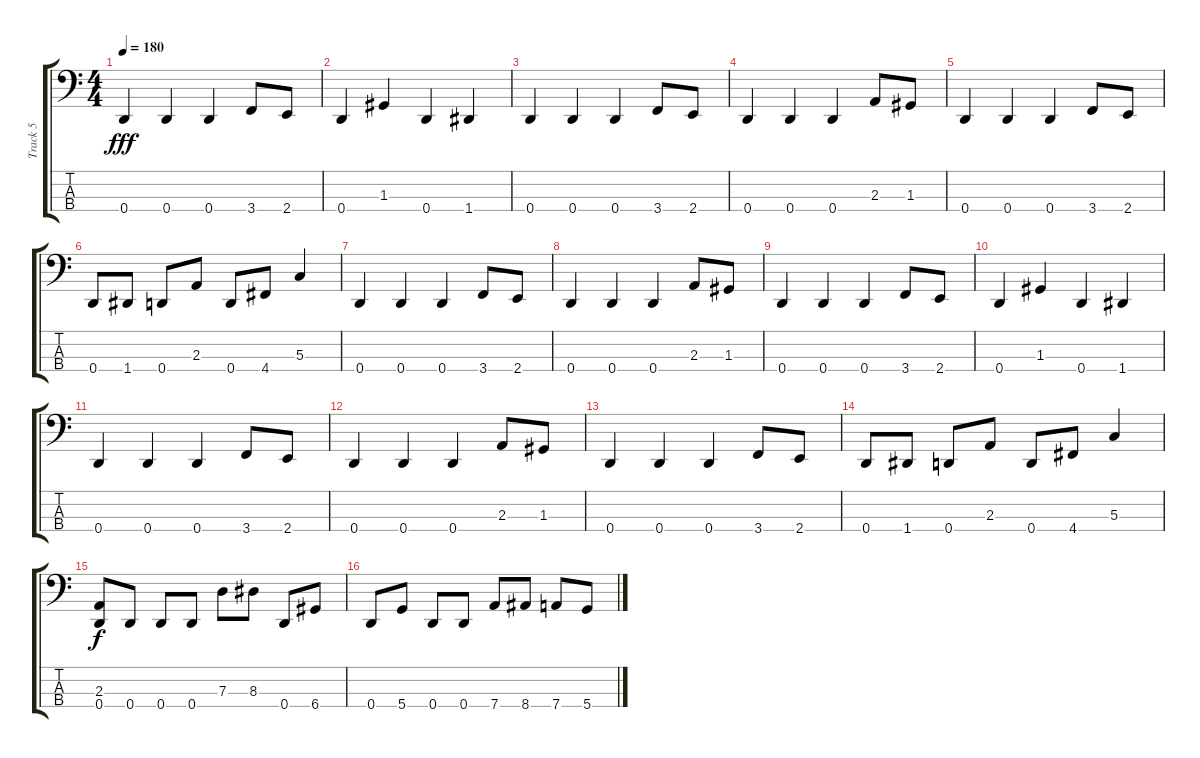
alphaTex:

\track ("Track 5" "Track 5") {instrument electricbasspick}
\staff {score tabs}
\tuning (F2 C2 G1 D1) {hide}
\ts (4 4)
\tempo 180
\clef f4
\ks c
0.4.4{dy fff} 0.4.4 0.4.4 3.4.8 2.4.8 |
0.4.4 1.3.4 0.4.4 1.4.4 |
0.4.4 0.4.4 0.4.4 3.4.8 2.4.8 |
0.4.4 0.4.4 0.4.4 2.3.8 1.3.8 |
0.4.4 0.4.4 0.4.4 3.4.8 2.4.8 |
0.4.8 1.4.8 0.4.8 2.3.8 0.4.8 4.4.8 5.3.4 |
0.4.4 0.4.4 0.4.4 3.4.8 2.4.8 |
0.4.4 0.4.4 0.4.4 2.3.8 1.3.8 |
0.4.4 0.4.4 0.4.4 3.4.8 2.4.8 |
0.4.4 1.3.4 0.4.4 1.4.4 |
0.4.4 0.4.4 0.4.4 3.4.8 2.4.8 |
0.4.4 0.4.4 0.4.4 2.3.8 1.3.8 |
0.4.4 0.4.4 0.4.4 3.4.8 2.4.8 |
0.4.8 1.4.8 0.4.8 2.3.8 0.4.8 4.4.8 5.3.4 |
(2.3 0.4).8{dy f} 0.4.8 0.4.8 0.4.8 7.3.8 8.3.8 0.4.8 6.4.8 |
0.4.8 5.4.8 0.4.8 0.4.8 7.4.8 8.4.8 7.4.8 5.4.8
